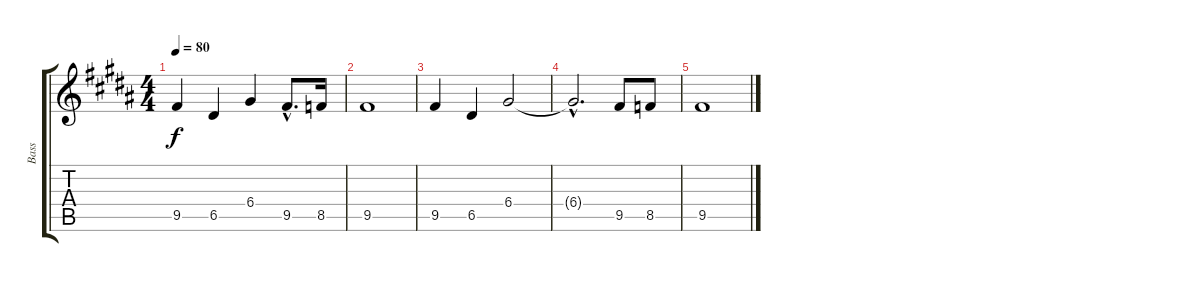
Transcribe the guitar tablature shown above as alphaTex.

\track ("Bass" "Bass") {instrument fretlessbass}
\staff {score tabs}
\tuning (E4 B3 G3 D3 A2 E2) {hide}
\ts (4 4)
\tempo 80
\clef g2
\ks b
9.5.4{dy f} 6.5.4 6.4.4 9.5{hac}.8{d} 8.5.16 |
9.5.1 |
9.5.4 6.5.4 6.4.2 |
6.4{hac t}.2{d} 9.5.8 8.5.8 |
9.5.1
